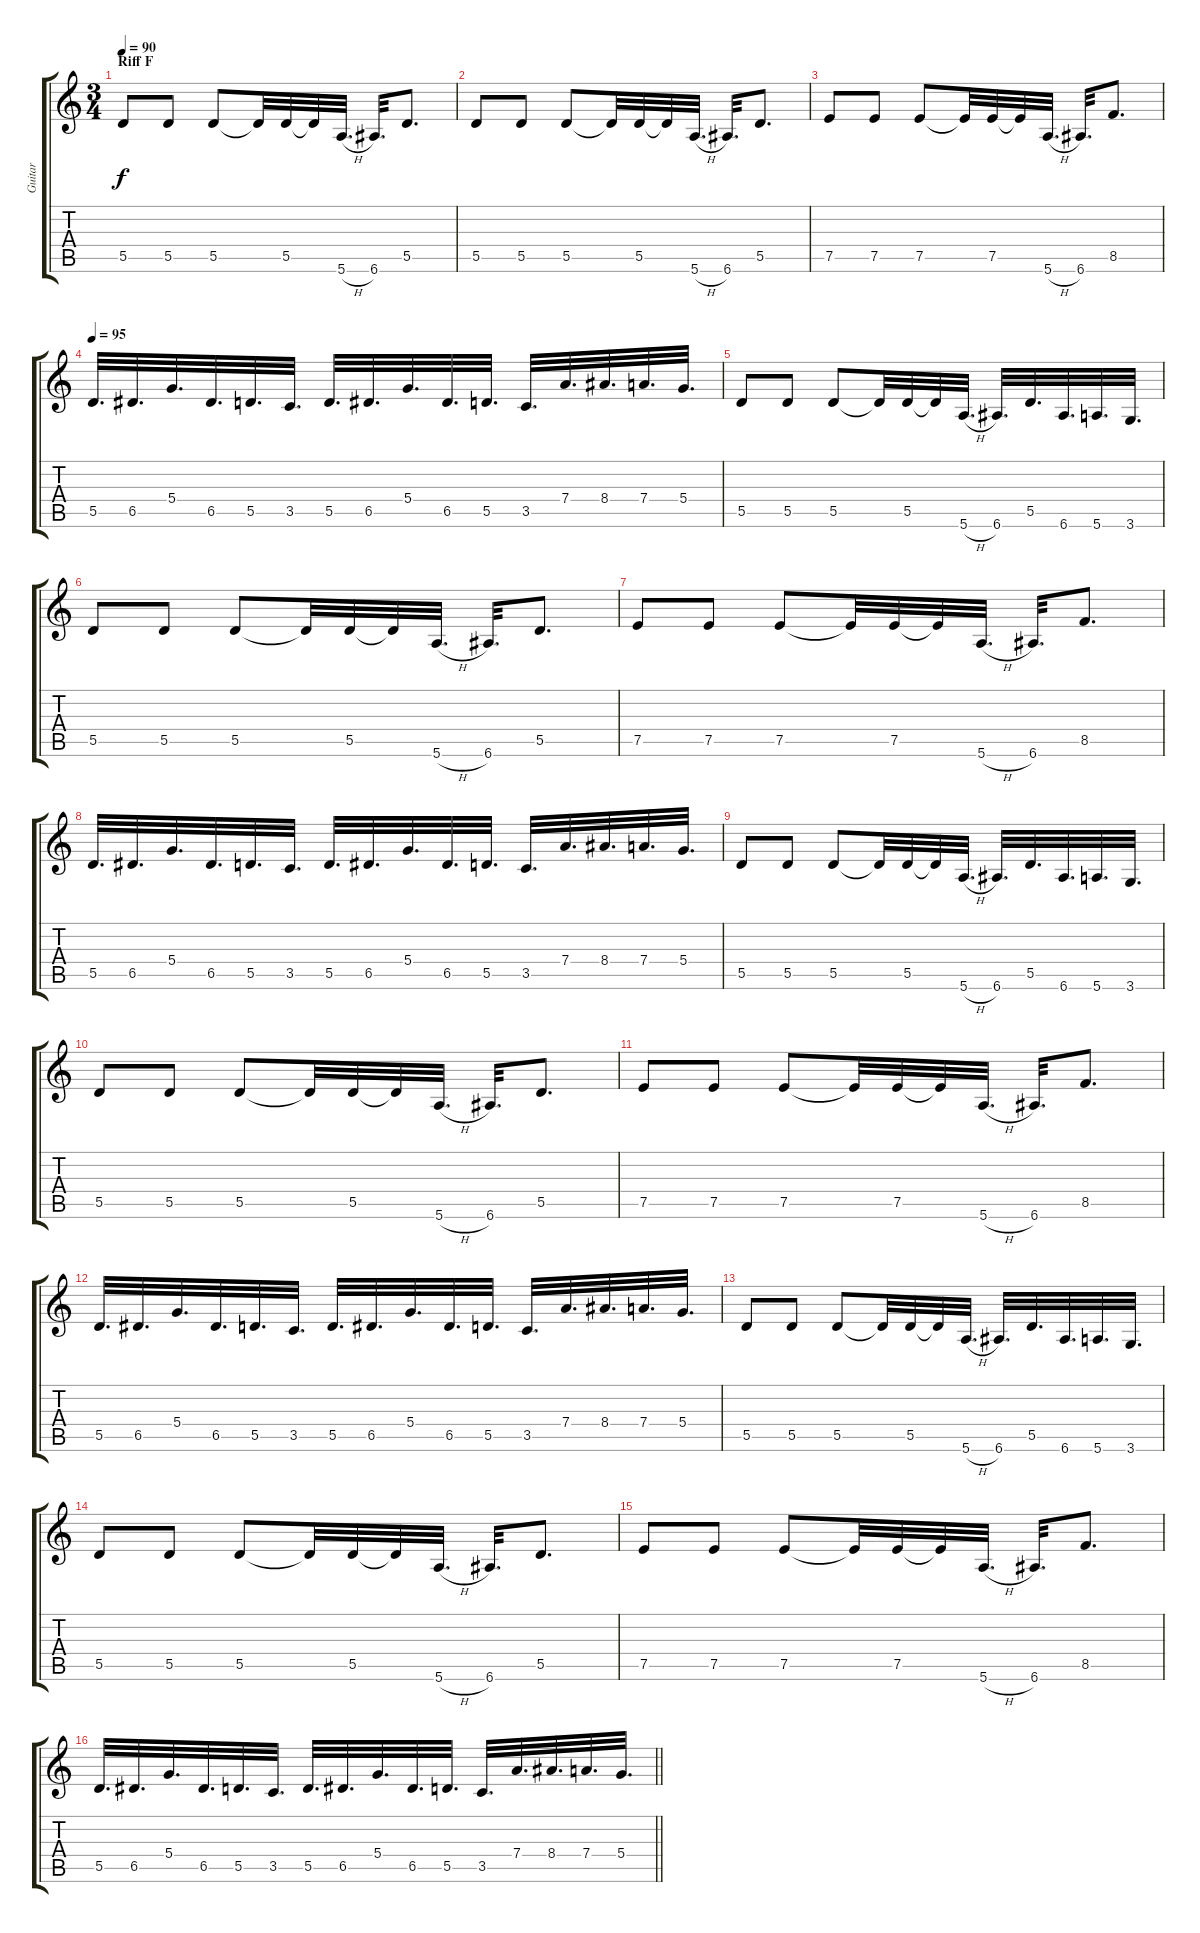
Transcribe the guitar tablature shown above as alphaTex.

\track ("Guitar" "Guitar") {instrument distortionguitar}
\staff {score tabs}
\tuning (E4 B3 G3 D3 A2 E2) {hide}
\ts (3 4)
\section ("" "Riff F")
\tempo 90
\clef g2
\ks c
5.5.8{dy f} 5.5.8 5.5.8 5.5{t}.32 5.5.32 5.5{t}.32 5.6{h}.32{d} 6.6.32{d} 5.5.8{d} |
5.5.8 5.5.8 5.5.8 5.5{t}.32 5.5.32 5.5{t}.32 5.6{h}.32{d} 6.6.32{d} 5.5.8{d} |
7.5.8 7.5.8 7.5.8 7.5{t}.32 7.5.32 7.5{t}.32 5.6{h}.32{d} 6.6.32{d} 8.5.8{d} |
\tempo 95
5.5.32{d} 6.5.32{d} 5.4.32{d} 6.5.32{d} 5.5.32{d} 3.5.32{d} 5.5.32{d} 6.5.32{d} 5.4.32{d} 6.5.32{d} 5.5.32{d} 3.5.32{d} 7.4.32{d} 8.4.32{d} 7.4.32{d} 5.4.32{d} |
5.5.8 5.5.8 5.5.8 5.5{t}.32 5.5.32 5.5{t}.32 5.6{h}.32{d} 6.6.32{d} 5.5.32{d} 6.6.32{d} 5.6.32{d} 3.6.32{d} |
5.5.8 5.5.8 5.5.8 5.5{t}.32 5.5.32 5.5{t}.32 5.6{h}.32{d} 6.6.32{d} 5.5.8{d} |
7.5.8 7.5.8 7.5.8 7.5{t}.32 7.5.32 7.5{t}.32 5.6{h}.32{d} 6.6.32{d} 8.5.8{d} |
5.5.32{d} 6.5.32{d} 5.4.32{d} 6.5.32{d} 5.5.32{d} 3.5.32{d} 5.5.32{d} 6.5.32{d} 5.4.32{d} 6.5.32{d} 5.5.32{d} 3.5.32{d} 7.4.32{d} 8.4.32{d} 7.4.32{d} 5.4.32{d} |
5.5.8 5.5.8 5.5.8 5.5{t}.32 5.5.32 5.5{t}.32 5.6{h}.32{d} 6.6.32{d} 5.5.32{d} 6.6.32{d} 5.6.32{d} 3.6.32{d} |
5.5.8 5.5.8 5.5.8 5.5{t}.32 5.5.32 5.5{t}.32 5.6{h}.32{d} 6.6.32{d} 5.5.8{d} |
7.5.8 7.5.8 7.5.8 7.5{t}.32 7.5.32 7.5{t}.32 5.6{h}.32{d} 6.6.32{d} 8.5.8{d} |
5.5.32{d} 6.5.32{d} 5.4.32{d} 6.5.32{d} 5.5.32{d} 3.5.32{d} 5.5.32{d} 6.5.32{d} 5.4.32{d} 6.5.32{d} 5.5.32{d} 3.5.32{d} 7.4.32{d} 8.4.32{d} 7.4.32{d} 5.4.32{d} |
5.5.8 5.5.8 5.5.8 5.5{t}.32 5.5.32 5.5{t}.32 5.6{h}.32{d} 6.6.32{d} 5.5.32{d} 6.6.32{d} 5.6.32{d} 3.6.32{d} |
5.5.8 5.5.8 5.5.8 5.5{t}.32 5.5.32 5.5{t}.32 5.6{h}.32{d} 6.6.32{d} 5.5.8{d} |
7.5.8 7.5.8 7.5.8 7.5{t}.32 7.5.32 7.5{t}.32 5.6{h}.32{d} 6.6.32{d} 8.5.8{d} |
\barLineRight lightlight
5.5.32{d} 6.5.32{d} 5.4.32{d} 6.5.32{d} 5.5.32{d} 3.5.32{d} 5.5.32{d} 6.5.32{d} 5.4.32{d} 6.5.32{d} 5.5.32{d} 3.5.32{d} 7.4.32{d} 8.4.32{d} 7.4.32{d} 5.4.32{d}
